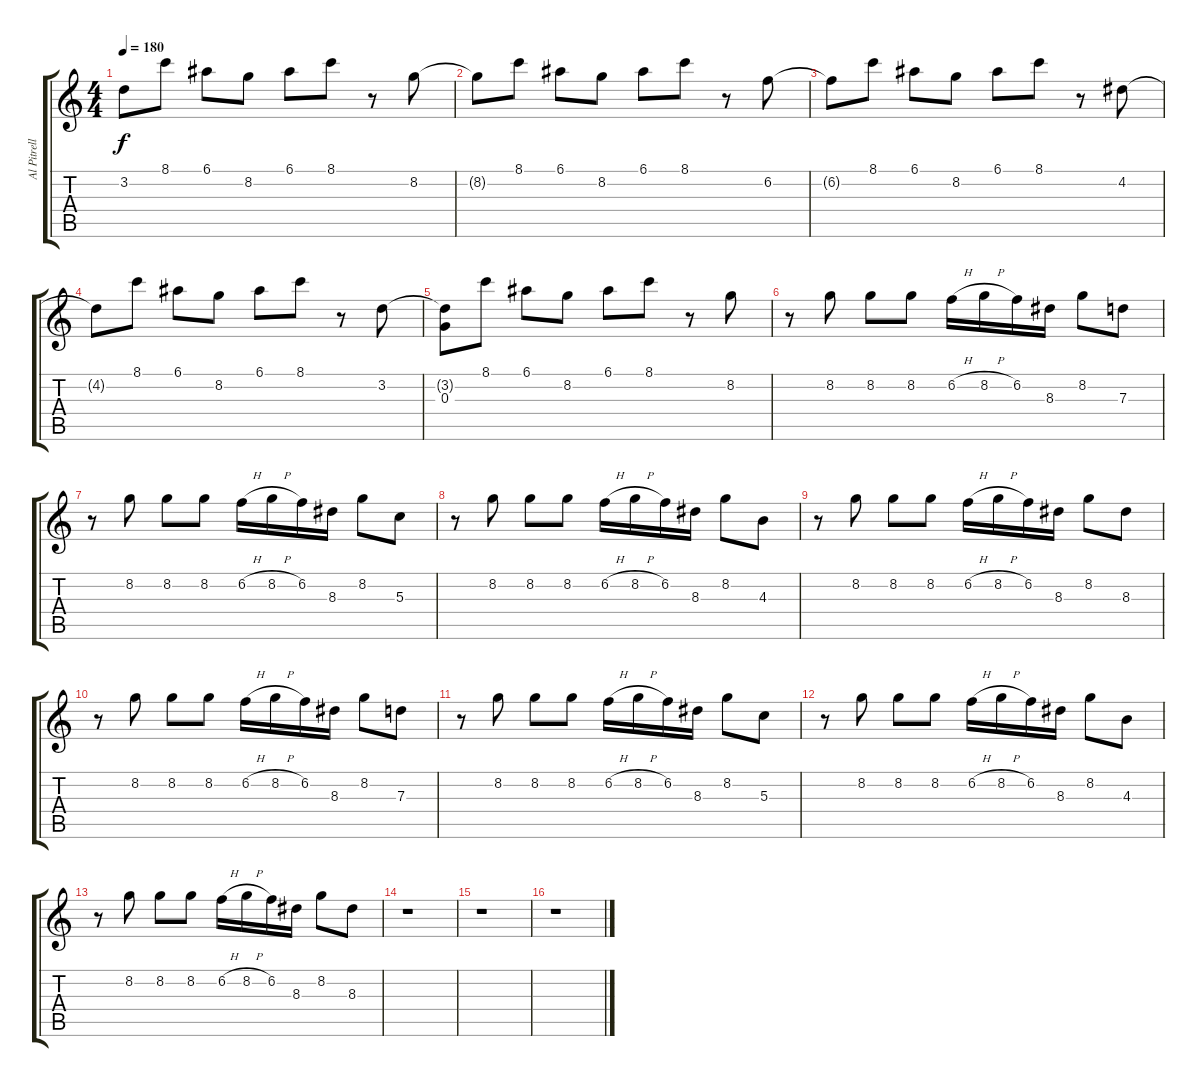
\track ("Al Pitrelli" "Al Pitrell") {instrument distortionguitar}
\staff {score tabs}
\tuning (E4 B3 G3 D3 A2 E2) {hide}
\ts (4 4)
\tempo 180
\clef g2
\ks c
3.2{t}.8{dy f} 8.1.8 6.1.8 8.2.8 6.1.8 8.1.8 r.8 8.2.8 |
8.2{t}.8 8.1.8 6.1.8 8.2.8 6.1.8 8.1.8 r.8 6.2.8 |
6.2{t}.8 8.1.8 6.1.8 8.2.8 6.1.8 8.1.8 r.8 4.2.8 |
4.2{t}.8 8.1.8 6.1.8 8.2.8 6.1.8 8.1.8 r.8 3.2.8 |
(3.2{t} 0.3).8 8.1.8 6.1.8 8.2.8 6.1.8 8.1.8 r.8 8.2.8 |
r.8 8.2.8 8.2.8 8.2.8 6.2{h}.16 8.2{h}.16 6.2.16 8.3.16 8.2.8 7.3.8 |
r.8 8.2.8 8.2.8 8.2.8 6.2{h}.16 8.2{h}.16 6.2.16 8.3.16 8.2.8 5.3.8 |
r.8 8.2.8 8.2.8 8.2.8 6.2{h}.16 8.2{h}.16 6.2.16 8.3.16 8.2.8 4.3.8 |
r.8 8.2.8 8.2.8 8.2.8 6.2{h}.16 8.2{h}.16 6.2.16 8.3.16 8.2.8 8.3.8 |
r.8 8.2.8 8.2.8 8.2.8 6.2{h}.16 8.2{h}.16 6.2.16 8.3.16 8.2.8 7.3.8 |
r.8 8.2.8 8.2.8 8.2.8 6.2{h}.16 8.2{h}.16 6.2.16 8.3.16 8.2.8 5.3.8 |
r.8 8.2.8 8.2.8 8.2.8 6.2{h}.16 8.2{h}.16 6.2.16 8.3.16 8.2.8 4.3.8 |
r.8 8.2.8 8.2.8 8.2.8 6.2{h}.16 8.2{h}.16 6.2.16 8.3.16 8.2.8 8.3.8 |
r.1 |
r.1 |
r.1
